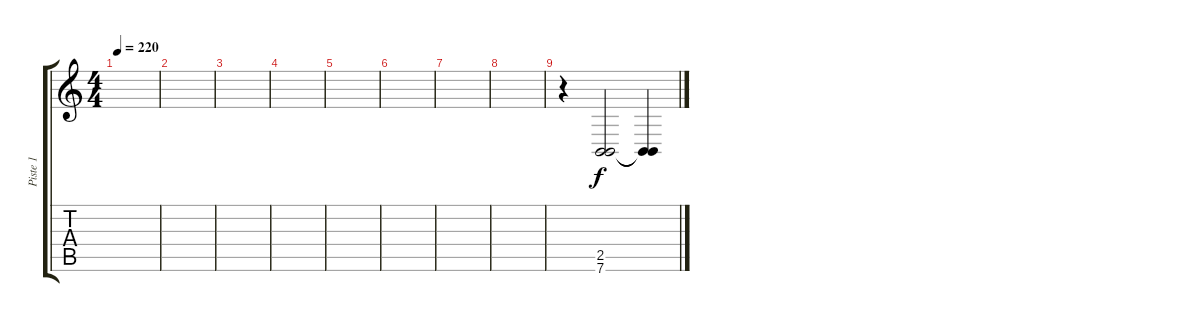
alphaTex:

\track ("Piste 1" "Piste 1") {instrument stringensemble1}
\staff {score tabs}
\tuning (E4 B3 G3 D3 A2 E2) {hide}
\ts (4 4)
\tempo 220
\clef g2
\ks c
|
|
|
|
|
|
|
|
r.4 (2.5 7.6).2 (2.5{t} 7.6{t}).4
